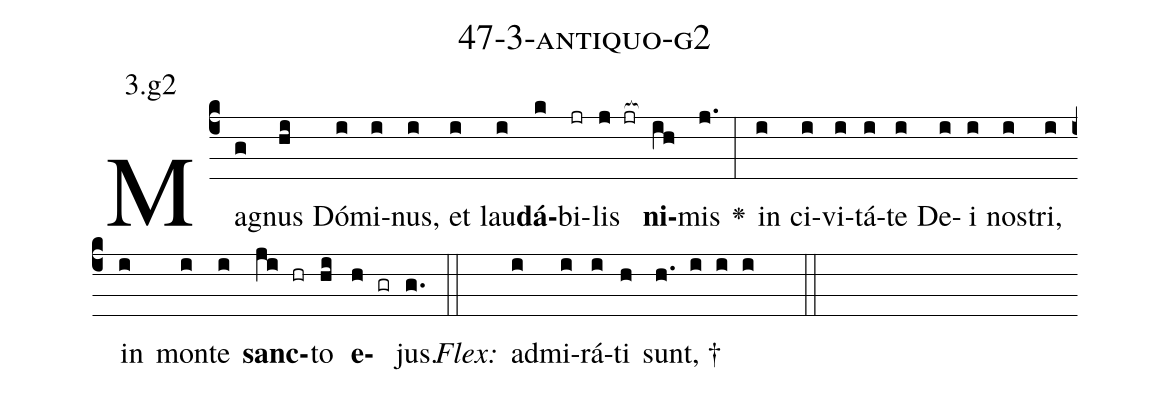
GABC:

name: 47-3-antiquo-g2;
annotation: 3.g2;
%%
(c4)Ma(g)gnus(hi) Dó(i)mi(i)nus,(i) et(i) lau(i)<b>dá</b>(k)bi(jr)lis(j jr[ocb:1{]) <b>ni</b>(ih[ocb:0}])mis(j.) <v>\greheightstar</v>(:) in(i) ci(i)vi(i)tá(i)te(i) De(i)i(i) nos(i)tri,(i) in(i) mon(i)te(i) <b>sanc</b>(ji hr)to(hi) <b>e</b>(h gr)jus.(g.) (::)
<i>Flex:</i>()  ad(i)mi(i)rá(i)ti(h) sunt, †(h. i i i  ::)

%E(i) u(i) o(ji) u(hi) a(h) e.(g.) (::)
